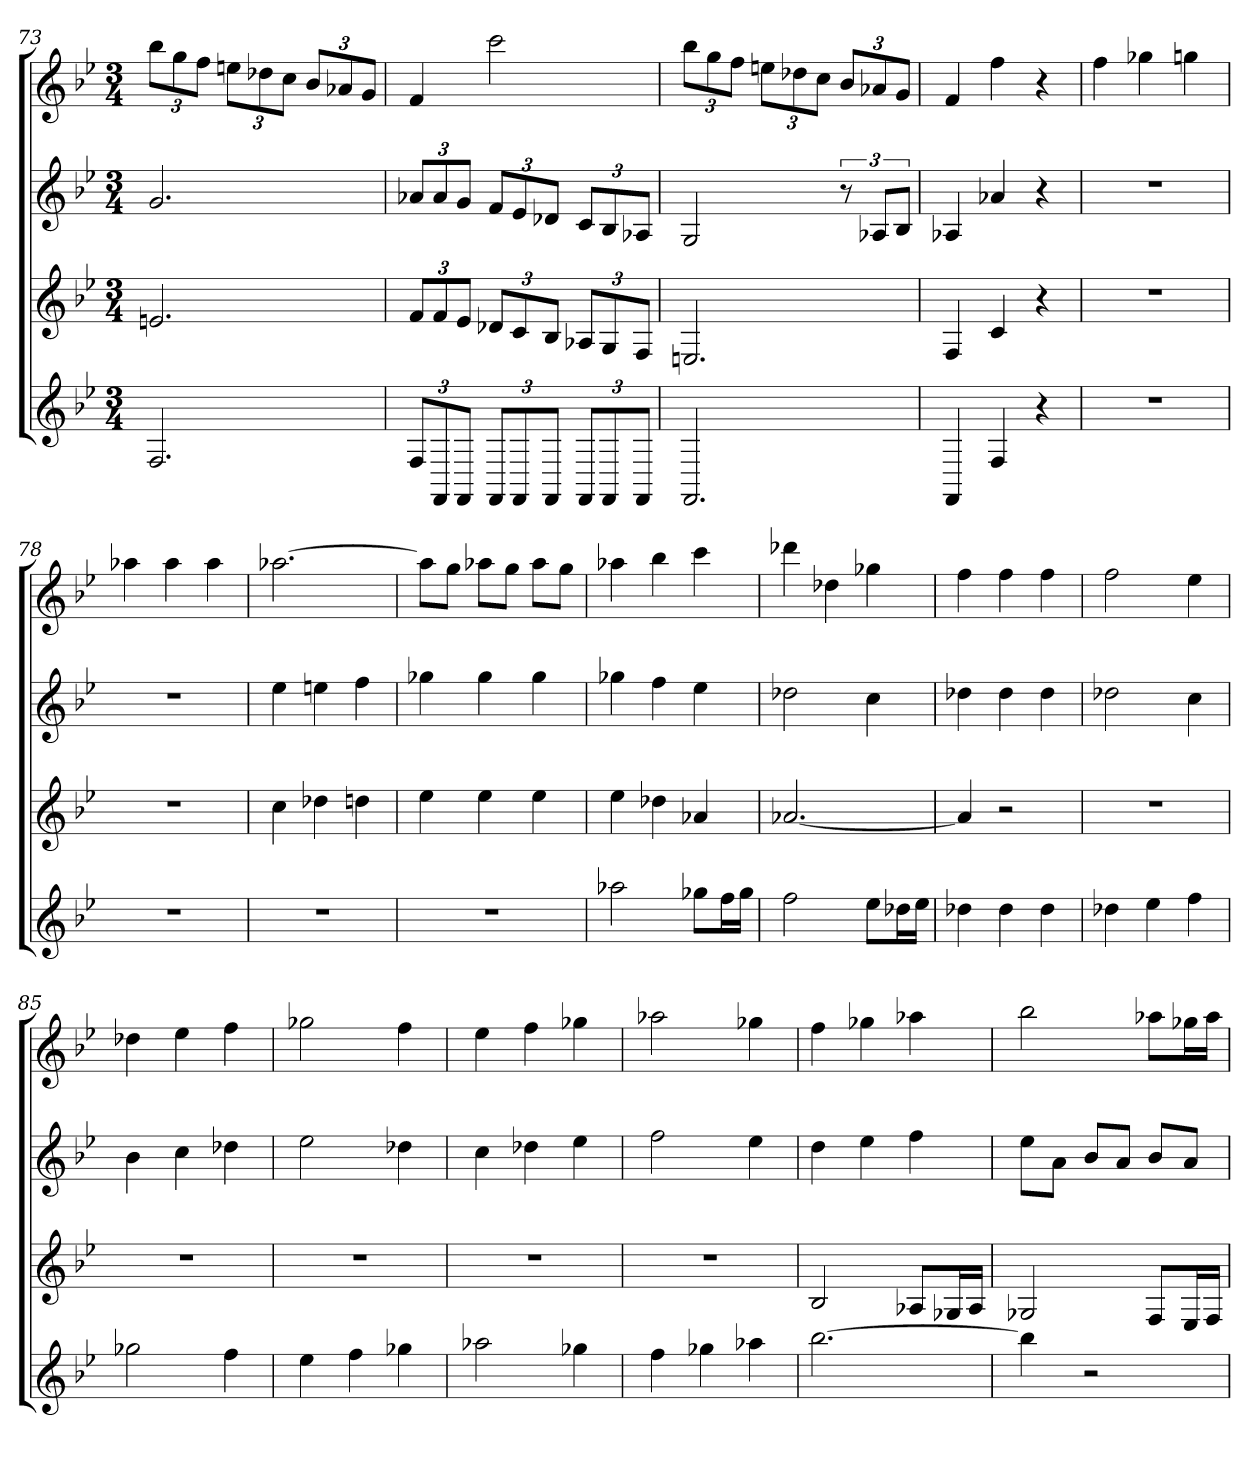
**kern	**kern	**kern	**kern
*part4	*part3	*part2	*part1
*staff4	*staff3	*staff2	*staff1
*k[b-e-]	*k[b-e-]	*k[b-e-]	*k[b-e-]
*B-:	*B-:	*B-:	*B-:
*M3/4	*M3/4	*M3/4	*M3/4
=73	=73	=73	=73
2.F	2.en	2.g	12bb-L
.	.	.	12gg
.	.	.	12ffJ
.	.	.	12eenL
.	.	.	12dd-X
.	.	.	12ccJ
.	.	.	12b-L
.	.	.	12a-X
.	.	.	12gJ
=74	=74	=74	=74
12FL	12fL	12a-XL	4f
12FF	12f	12a-	.
12FFJ	12e-J	12gJ	.
12FFL	12d-XL	12fL	2ccc
12FF	12c	12e-	.
12FFJ	12B-J	12d-XJ	.
12FFL	12A-XL	12cL	.
12FF	12G	12B-	.
12FFJ	12FJ	12A-XJ	.
=75	=75	=75	=75
2.FF	2.En	2G	12bb-L
.	.	.	12gg
.	.	.	12ffJ
.	.	.	12eenL
.	.	.	12dd-X
.	.	.	12ccJ
.	.	12r	12b-L
.	.	12A-XL	12a-X
.	.	12B-J	12gJ
=76	=76	=76	=76
4FF	4F	4A-X	4f
4F	4c	4a-X	4ff
4r	4r	4r	4r
=77	=77	=77	=77
2.r	2.r	2.r	4ff
.	.	.	4gg-X
.	.	.	4ggn
=78	=78	=78	=78
2.r	2.r	2.r	4aa-X
.	.	.	4aa-
.	.	.	4aa-
=79	=79	=79	=79
2.r	4cc	4ee-	[2.aa-X
.	4dd-X	4een	.
.	4ddn	4ff	.
=80	=80	=80	=80
2.r	4ee-	4gg-X	8aa-L]
.	.	.	8ggJ
.	4ee-	4gg-	8aa-XL
.	.	.	8ggJ
.	4ee-	4gg-	8aa-L
.	.	.	8ggJ
=81	=81	=81	=81
2aa-X	4ee-	4gg-X	4aa-X
.	4dd-X	4ff	4bb-
8gg-XL	4a-X	4ee-	4ccc
16ffL	.	.	.
16gg-JJ	.	.	.
=82	=82	=82	=82
2ff	[2.a-X	2dd-X	4ddd-X
.	.	.	4dd-X
8ee-L	.	4cc	4gg-X
16dd-XL	.	.	.
16ee-JJ	.	.	.
=83	=83	=83	=83
4dd-X	4a-]	4dd-X	4ff
4dd-	2r	4dd-	4ff
4dd-	.	4dd-	4ff
=84	=84	=84	=84
4dd-X	2.r	2dd-X	2ff
4ee-	.	.	.
4ff	.	4cc	4ee-
=85	=85	=85	=85
2gg-X	2.r	4b-	4dd-X
.	.	4cc	4ee-
4ff	.	4dd-X	4ff
=86	=86	=86	=86
4ee-	2.r	2ee-	2gg-X
4ff	.	.	.
4gg-X	.	4dd-X	4ff
=87	=87	=87	=87
2aa-X	2.r	4cc	4ee-
.	.	4dd-X	4ff
4gg-X	.	4ee-	4gg-X
=88	=88	=88	=88
4ff	2.r	2ff	2aa-X
4gg-X	.	.	.
4aa-X	.	4ee-	4gg-X
=89	=89	=89	=89
[2.bb-	2B-	4dd	4ff
.	.	4ee-	4gg-X
.	8A-XL	4ff	4aa-X
.	16G-XL	.	.
.	16A-JJ	.	.
=90	=90	=90	=90
4bb-]	2G-X	8ee-L	2bb-
.	.	8aJ	.
2r	.	8b-L	.
.	.	8aJ	.
.	8FL	8b-L	8aa-XL
.	16E-L	8aJ	16gg-XL
.	16FJJ	.	16aa-JJ
=	=	=	=
*-	*-	*-	*-
